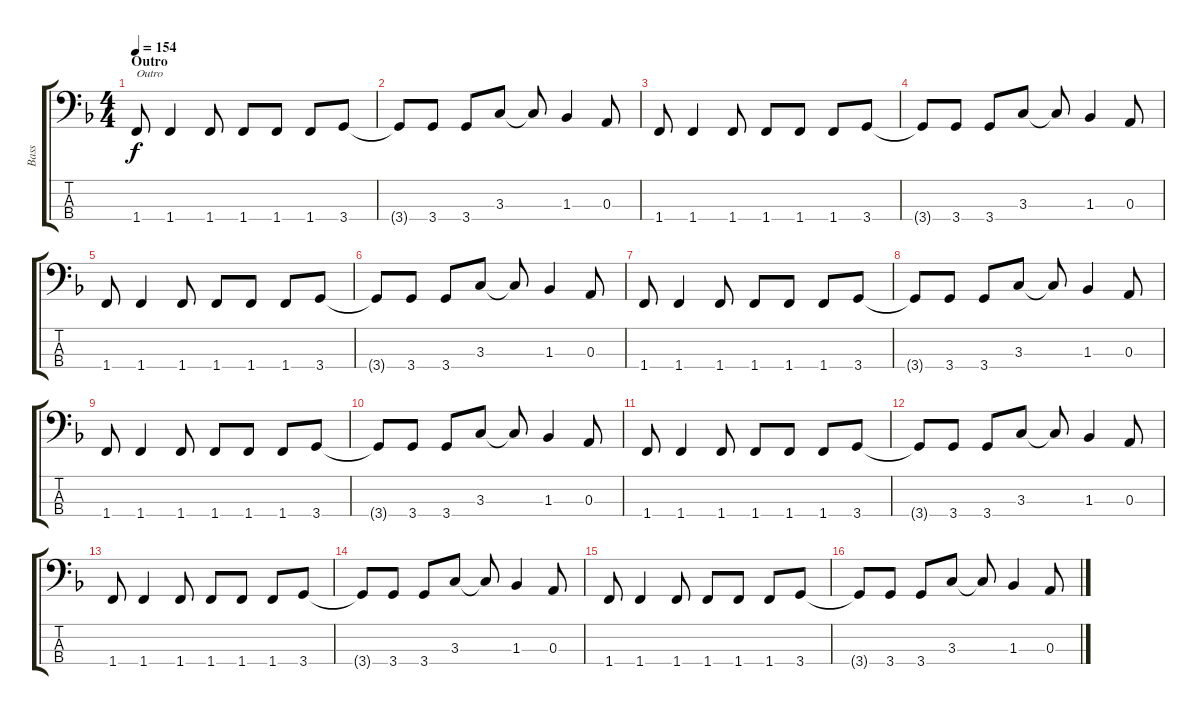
\track ("Bass" "Bass") {instrument electricbassfinger}
\staff {score tabs}
\tuning (G2 D2 A1 E1) {hide}
\ts (4 4)
\section ("" "Outro")
\tempo 154
\clef f4
\ks f
1.4.8{txt "Outro" dy f} 1.4.4 1.4.8 1.4.8 1.4.8 1.4.8 3.4.8 |
3.4{t}.8 3.4.8 3.4.8 3.3.8 3.3{t}.8 1.3.4 0.3.8 |
1.4.8 1.4.4 1.4.8 1.4.8 1.4.8 1.4.8 3.4.8 |
3.4{t}.8 3.4.8 3.4.8 3.3.8 3.3{t}.8 1.3.4 0.3.8 |
1.4.8 1.4.4 1.4.8 1.4.8 1.4.8 1.4.8 3.4.8 |
3.4{t}.8 3.4.8 3.4.8 3.3.8 3.3{t}.8 1.3.4 0.3.8 |
1.4.8 1.4.4 1.4.8 1.4.8 1.4.8 1.4.8 3.4.8 |
3.4{t}.8 3.4.8 3.4.8 3.3.8 3.3{t}.8 1.3.4 0.3.8 |
1.4.8 1.4.4 1.4.8 1.4.8 1.4.8 1.4.8 3.4.8 |
3.4{t}.8 3.4.8 3.4.8 3.3.8 3.3{t}.8 1.3.4 0.3.8 |
1.4.8 1.4.4 1.4.8 1.4.8 1.4.8 1.4.8 3.4.8 |
3.4{t}.8 3.4.8 3.4.8 3.3.8 3.3{t}.8 1.3.4 0.3.8 |
1.4.8 1.4.4 1.4.8 1.4.8 1.4.8 1.4.8 3.4.8 |
3.4{t}.8 3.4.8 3.4.8 3.3.8 3.3{t}.8 1.3.4 0.3.8 |
1.4.8{volume 6} 1.4.4 1.4.8 1.4.8 1.4.8 1.4.8 3.4.8 |
3.4{t}.8 3.4.8 3.4.8 3.3.8 3.3{t}.8 1.3.4 0.3.8
